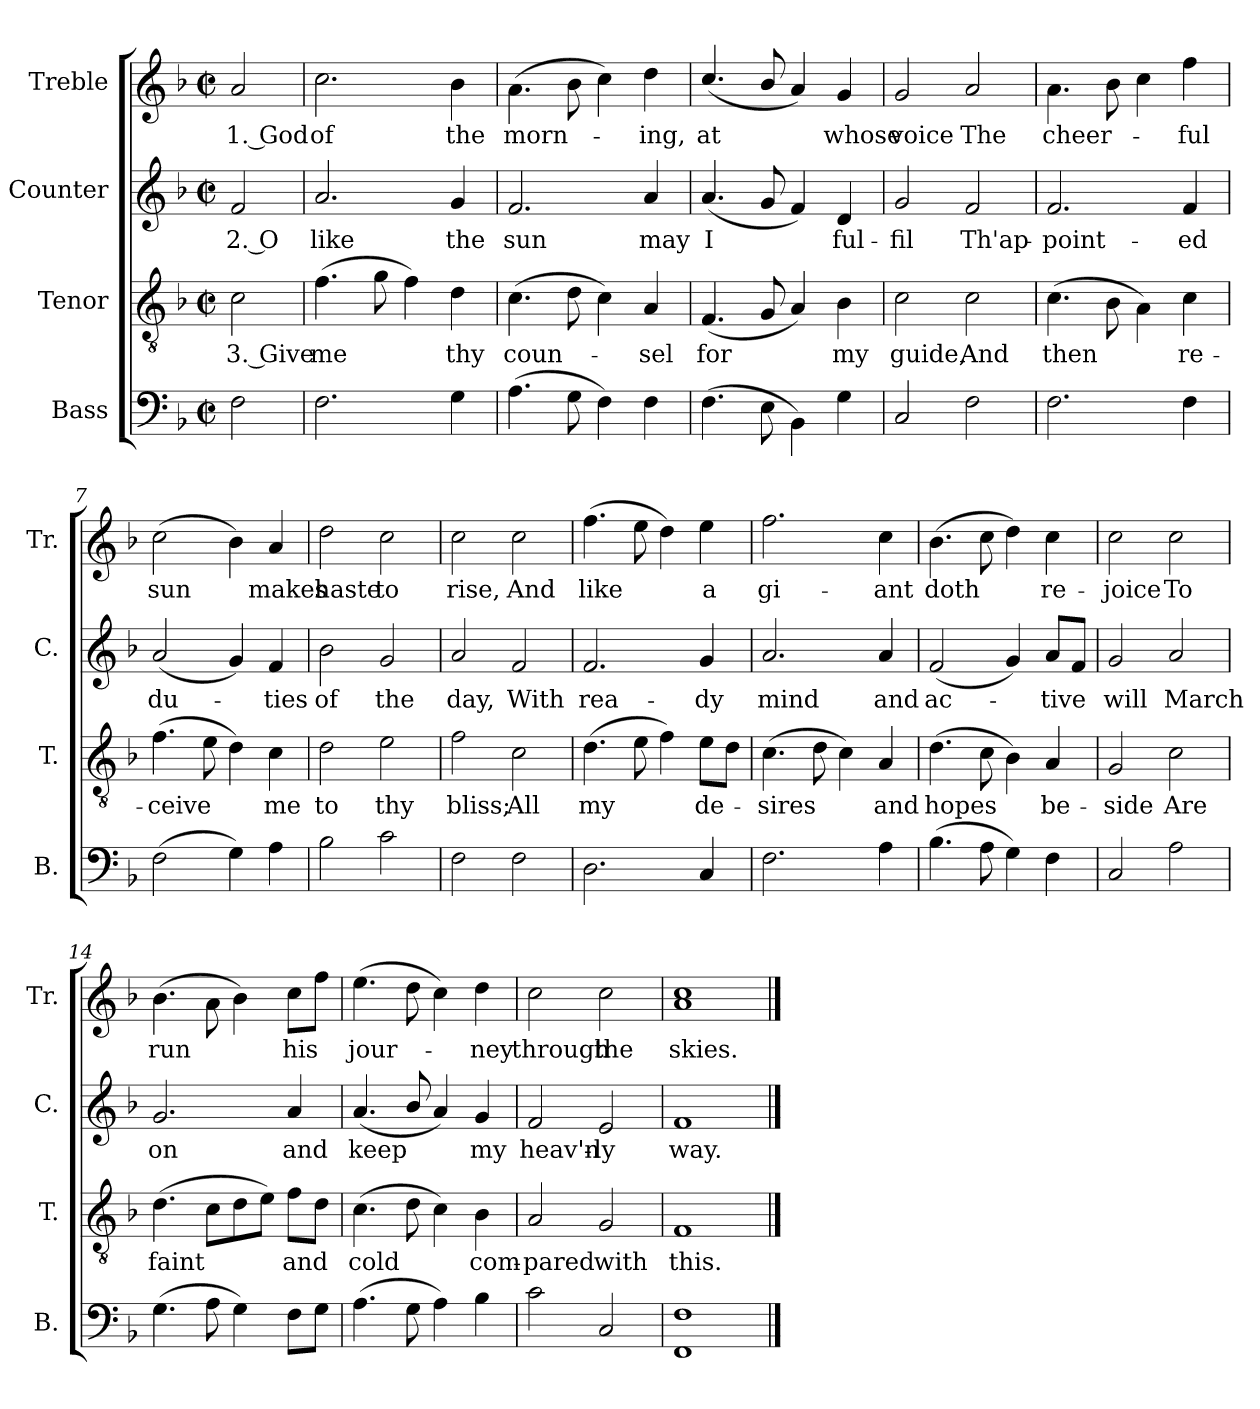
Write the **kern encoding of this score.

**kern	**kern	**text	**kern	**text	**kern	**text
*part4	*part3	*part3	*part2	*part2	*part1	*part1
*staff4	*staff3	*staff3	*staff2	*staff2	*staff1	*staff1
*I"Bass	*I"Tenor	*	*I"Counter	*	*I"Treble	*
*I'B.	*I'T.	*	*I'C.	*	*I'Tr.	*
*clefF4	*clefGv2	*	*clefG2	*	*clefG2	*
*k[b-]	*k[b-]	*	*k[b-]	*	*k[b-]	*
*M2/2	*M2/2	*	*M2/2	*	*M2/2	*
*met(c|)	*met(c|)	*	*met(c|)	*	*met(c|)	*
*MM100	*MM100	*	*MM100	*	*MM100	*
=1	=1	=1	=1	=1	=1	=1
!	!	!LO:LY:b	!	!LO:LY:b	!	!LO:LY:b
2F\	2c\	3. Give	2f/	2. O	2a/	1. God
=2	=2	=2	=2	=2	=2	=2
!	!	!LO:LY:b	!	!LO:LY:b	!	!LO:LY:b
2.F\	(>4.f\	me	2.a/	like	2.cc\	of
.	8g\	.	.	.	.	.
.	4f\)	.	.	.	.	.
!	!	!LO:LY:b	!	!LO:LY:b	!	!LO:LY:b
4G\	4d\	thy	4g/	the	4b-\	the
=3	=3	=3	=3	=3	=3	=3
!	!	!LO:LY:b	!	!LO:LY:b	!	!LO:LY:b
(>4.A\	(>4.c\	coun-	2.f/	sun	(>4.a\	morn-
8G\	8d\	.	.	.	8b-\	.
4F\)	4c\)	.	.	.	4cc\)	.
!	!	!LO:LY:b	!	!LO:LY:b	!	!LO:LY:b
4F\	4A/	-sel	4a/	may	4dd\	-ing,
=4	=4	=4	=4	=4	=4	=4
!	!	!LO:LY:b	!	!LO:LY:b	!	!LO:LY:b
(>4.F\	(<4.F/	for	(<4.a/	I	(<4.cc/	at
8E\	8G/	.	8g/	.	8b-/	.
4BB-\)	4A/)	.	4f/)	.	4a/)	.
!	!	!LO:LY:b	!	!LO:LY:b	!	!LO:LY:b
4G\	4B-\	my	4d/	ful-	4g/	whose
=5	=5	=5	=5	=5	=5	=5
!	!	!LO:LY:b	!	!LO:LY:b	!	!LO:LY:b
2C/	2c\	guide,	2g/	-fil	2g/	voice
!	!	!LO:LY:b	!	!LO:LY:b	!	!LO:LY:b
2F\	2c\	And	2f/	Th'ap-	2a/	The
=6	=6	=6	=6	=6	=6	=6
!	!	!LO:LY:b	!	!LO:LY:b	!	!LO:LY:b
2.F\	(>4.c\	then	2.f/	-point-	4.a\	cheer-
.	8B-\	.	.	.	8b-\	.
.	4A\)	.	.	.	4cc\	.
!	!	!LO:LY:b	!	!LO:LY:b	!	!LO:LY:b
4F\	4c\	re-	4f/	-ed	4ff\	-ful
=7	=7	=7	=7	=7	=7	=7
!	!	!LO:LY:b	!	!LO:LY:b	!	!LO:LY:b
(>2F\	(>4.f\	-ceive	(<2a/	du-	(>2cc\	sun
.	8e\	.	.	.	.	.
4G\)	4d\)	.	4g/)	.	4b-\)	.
!	!	!LO:LY:b	!	!LO:LY:b	!	!LO:LY:b
4A\	4c\	me	4f/	-ties	4a/	makes
=8	=8	=8	=8	=8	=8	=8
!	!	!LO:LY:b	!	!LO:LY:b	!	!LO:LY:b
2B-\	2d\	to	2b-\	of	2dd\	haste
!	!	!LO:LY:b	!	!LO:LY:b	!	!LO:LY:b
2c\	2e\	thy	2g/	the	2cc\	to
!!LO:LB:g=z
=9	=9	=9	=9	=9	=9	=9
!	!	!LO:LY:b	!	!LO:LY:b	!	!LO:LY:b
2F\	2f\	bliss;	2a/	day,	2cc\	rise,
!	!	!LO:LY:b	!	!LO:LY:b	!	!LO:LY:b
2F\	2c\	All	2f/	With	2cc\	And
=10	=10	=10	=10	=10	=10	=10
!	!	!LO:LY:b	!	!LO:LY:b	!	!LO:LY:b
2.D\	(>4.d\	my	2.f/	rea-	(>4.ff\	like
.	8e\	.	.	.	8ee\	.
.	4f\)	.	.	.	4dd\)	.
!	!	!LO:LY:b	!	!LO:LY:b	!	!LO:LY:b
4C/	8e\L	de-	4g/	-dy	4ee\	a
.	8d\J	.	.	.	.	.
=11	=11	=11	=11	=11	=11	=11
!	!	!LO:LY:b	!	!LO:LY:b	!	!LO:LY:b
2.F\	(>4.c\	-sires	2.a/	mind	2.ff\	gi-
.	8d\	.	.	.	.	.
.	4c\)	.	.	.	.	.
!	!	!LO:LY:b	!	!LO:LY:b	!	!LO:LY:b
4A\	4A/	and	4a/	and	4cc\	-ant
=12	=12	=12	=12	=12	=12	=12
!	!	!LO:LY:b	!	!LO:LY:b	!	!LO:LY:b
(>4.B-\	(>4.d\	hopes	(<2f/	ac-	(>4.b-\	doth
8A\	8c\	.	.	.	8cc\	.
4G\)	4B-\)	.	4g/)	.	4dd\)	.
!	!	!LO:LY:b	!	!LO:LY:b	!	!LO:LY:b
4F\	4A/	be-	8a/L	-tive	4cc\	re-
.	.	.	8f/J	.	.	.
=13	=13	=13	=13	=13	=13	=13
!	!	!LO:LY:b	!	!LO:LY:b	!	!LO:LY:b
2C/	2G/	-side	2g/	will	2cc\	-joice
!	!	!LO:LY:b	!	!LO:LY:b	!	!LO:LY:b
2A\	2c\	Are	2a/	March	2cc\	To
=14	=14	=14	=14	=14	=14	=14
!	!	!LO:LY:b	!	!LO:LY:b	!	!LO:LY:b
(>4.G\	(>4.d\	faint	2.g/	on	(>4.b-\	run
8A\	8c\L	.	.	.	8a\	.
4G\)	8d\	.	.	.	4b-\)	.
.	8e\J)	.	.	.	.	.
!	!	!LO:LY:b	!	!LO:LY:b	!	!LO:LY:b
8F\L	8f\L	and	4a/	and	8cc\L	his
8G\J	8d\J	.	.	.	8ff\J	.
=15	=15	=15	=15	=15	=15	=15
!	!	!LO:LY:b	!	!LO:LY:b	!	!LO:LY:b
(>4.A\	(>4.c\	cold	(<4.a/	keep	(>4.ee\	jour-
8G\	8d\	.	8b-/	.	8dd\	.
4A\)	4c\)	.	4a/)	.	4cc\)	.
!	!	!LO:LY:b	!	!LO:LY:b	!	!LO:LY:b
4B-\	4B-\	com-	4g/	my	4dd\	-ney
=16	=16	=16	=16	=16	=16	=16
!	!	!LO:LY:b	!	!LO:LY:b	!	!LO:LY:b
2c\	2A/	-pared	2f/	heav'n-	2cc\	through
!	!	!LO:LY:b	!	!LO:LY:b	!	!LO:LY:b
2C/	2G/	with	2e/	-ly	2cc\	the
=17	=17	=17	=17	=17	=17	=17
!	!	!LO:LY:b	!	!LO:LY:b	!	!LO:LY:b
1FF 1F	1F	this.	1f	way.	1a 1cc	skies.
==	==	==	==	==	==	==
*-	*-	*-	*-	*-	*-	*-
